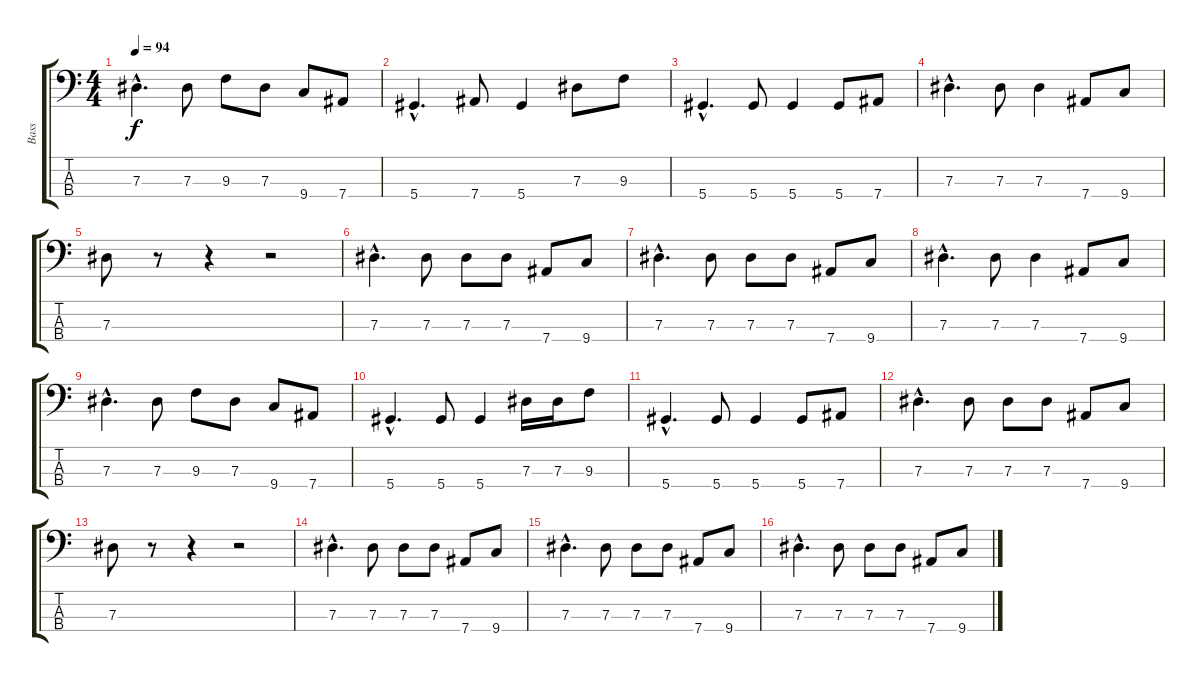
\track ("Bass" "Bass") {instrument electricbassfinger}
\staff {score tabs}
\tuning (Gb2 Db2 Ab1 Eb1) {hide}
\ts (4 4)
\tempo 94
\clef f4
\ks c
7.3{hac}.4{d dy f} 7.3.8 9.3.8 7.3.8 9.4.8 7.4.8 |
5.4{hac}.4{d} 7.4.8 5.4.4 7.3.8 9.3.8 |
5.4{hac}.4{d} 5.4.8 5.4.4 5.4.8 7.4.8 |
7.3{hac}.4{d} 7.3.8 7.3.4 7.4.8 9.4.8 |
7.3.8 r.8 r.4 r.2 |
7.3{hac}.4{d} 7.3.8 7.3.8 7.3.8 7.4.8 9.4.8 |
7.3{hac}.4{d} 7.3.8 7.3.8 7.3.8 7.4.8 9.4.8 |
7.3{hac}.4{d} 7.3.8 7.3.4 7.4.8 9.4.8 |
7.3{hac}.4{d} 7.3.8 9.3.8 7.3.8 9.4.8 7.4.8 |
5.4{hac}.4{d} 5.4.8 5.4.4 7.3.16 7.3.16 9.3.8 |
5.4{hac}.4{d} 5.4.8 5.4.4 5.4.8 7.4.8 |
7.3{hac}.4{d} 7.3.8 7.3.8 7.3.8 7.4.8 9.4.8 |
7.3.8 r.8 r.4 r.2 |
7.3{hac}.4{d} 7.3.8 7.3.8 7.3.8 7.4.8 9.4.8 |
7.3{hac}.4{d} 7.3.8 7.3.8 7.3.8 7.4.8 9.4.8 |
7.3{hac}.4{d} 7.3.8 7.3.8 7.3.8 7.4.8 9.4.8
